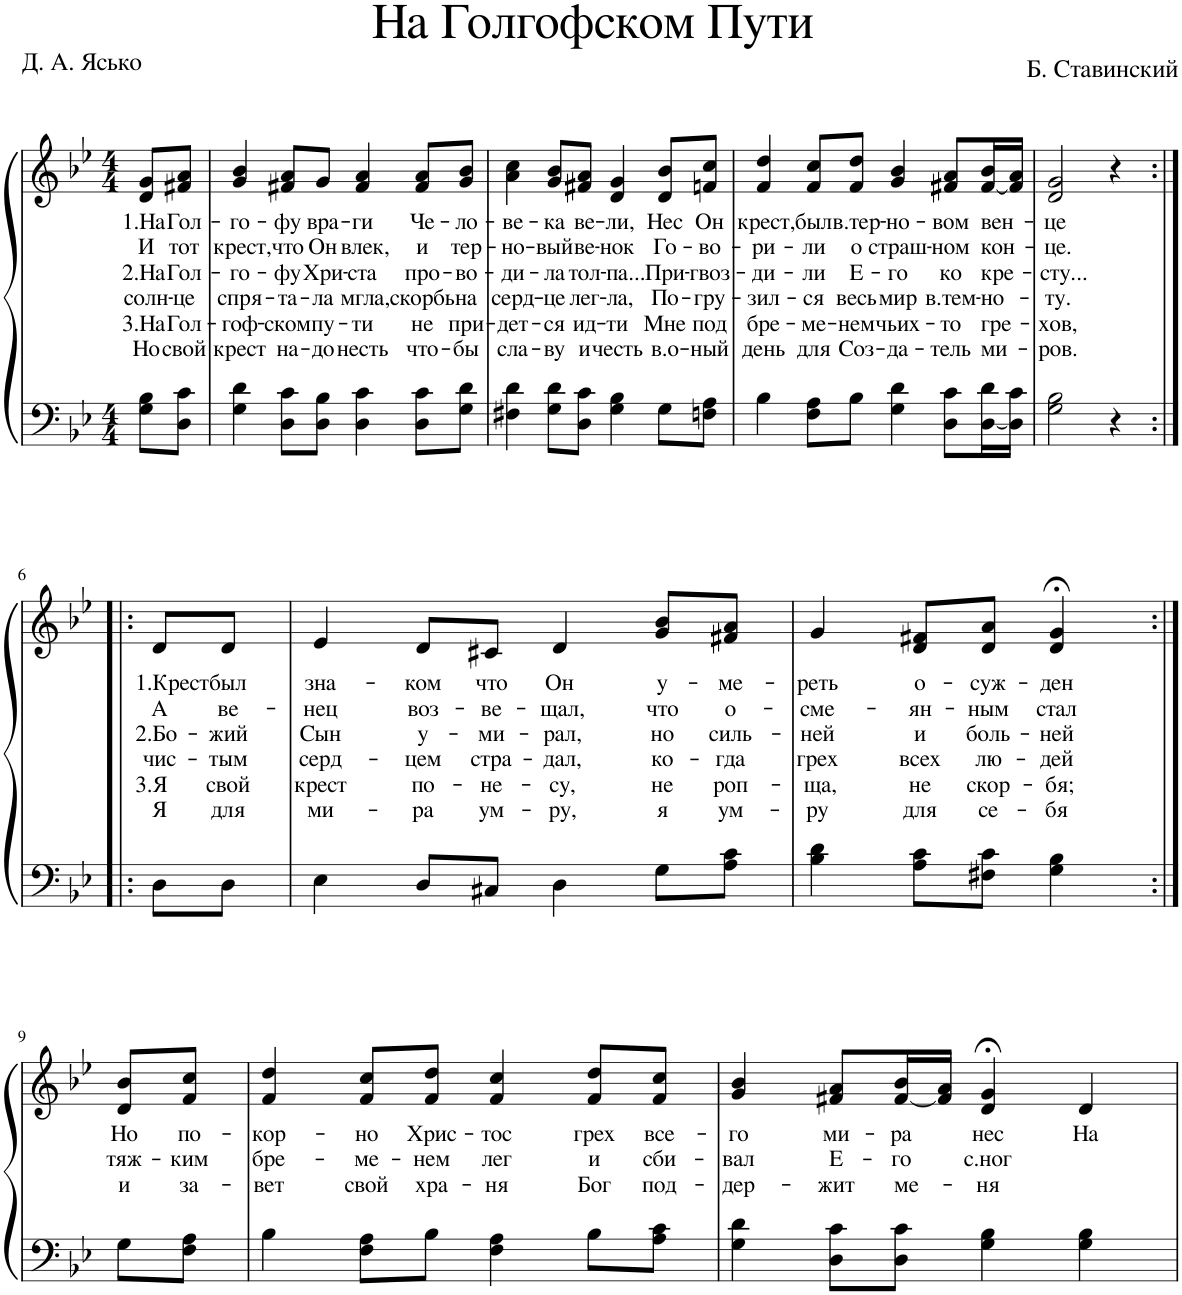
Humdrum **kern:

**kern	**kern	**text	**text	**text	**text	**text	**text
*part1	*part1	*part1	*part1	*part1	*part1	*part1	*part1
*staff2	*staff1	*staff1	*staff1	*staff1	*staff1	*staff1	*staff1
*I"Piano	*	*	*	*	*	*	*
*I'Pno.	*	*	*	*	*	*	*
*clefF4	*clefG2	*	*	*	*	*	*
*k[b-e-]	*k[b-e-]	*	*	*	*	*	*
*M4/4	*M4/4	*	*	*	*	*	*
=1	=1	=1	=1	=1	=1	=1	=1
!	!	!LO:LY:b	!LO:LY:b	!LO:LY:b	!LO:LY:b	!LO:LY:b	!LO:LY:b
8G\ 8B-\L	8d/ 8g/L	1.На	И	2.На	солн-	3.На	Но
!	!	!LO:LY:b	!LO:LY:b	!LO:LY:b	!LO:LY:b	!LO:LY:b	!LO:LY:b
8D\ 8c\J	8f#X/ 8a/J	Гол-	тот	Гол-	-це	Гол-	свой
=2	=2	=2	=2	=2	=2	=2	=2
!	!	!LO:LY:b	!LO:LY:b	!LO:LY:b	!LO:LY:b	!LO:LY:b	!LO:LY:b
4G\ 4d\	4g/ 4b-/	-го-	крест,	-го-	спря-	-гоф-	крест
!	!	!LO:LY:b	!LO:LY:b	!LO:LY:b	!LO:LY:b	!LO:LY:b	!LO:LY:b
8D\ 8c\L	8f#X/ 8a/L	-фу	что	-фу	-та-	-ском	на-
!	!	!LO:LY:b	!LO:LY:b	!LO:LY:b	!LO:LY:b	!LO:LY:b	!LO:LY:b
8D\ 8B-\J	8g/J	вра-	Он	Хри-	-ла	пу-	-до
!	!	!LO:LY:b	!LO:LY:b	!LO:LY:b	!LO:LY:b	!LO:LY:b	!LO:LY:b
4D\ 4c\	4f#/ 4a/	-ги	влек,	-ста	мгла,	-ти	несть
!	!	!LO:LY:b	!LO:LY:b	!LO:LY:b	!LO:LY:b	!LO:LY:b	!LO:LY:b
8D\ 8c\L	8f#/ 8a/L	Че-	и	про-	скорбь	не	что-
!	!	!LO:LY:b	!LO:LY:b	!LO:LY:b	!LO:LY:b	!LO:LY:b	!LO:LY:b
8G\ 8d\J	8g/ 8b-/J	-ло-	тер-	-во-	на	при-	-бы
=3	=3	=3	=3	=3	=3	=3	=3
!	!	!LO:LY:b	!LO:LY:b	!LO:LY:b	!LO:LY:b	!LO:LY:b	!LO:LY:b
4F#X\ 4d\	4a\ 4cc\	-ве-	-но-	-ди-	серд-	-дет-	сла-
!	!	!LO:LY:b	!LO:LY:b	!LO:LY:b	!LO:LY:b	!LO:LY:b	!LO:LY:b
8G\ 8d\L	8g/ 8b-/L	-ка	-вый	-ла	-це	-ся	-ву
!	!	!LO:LY:b	!LO:LY:b	!LO:LY:b	!LO:LY:b	!LO:LY:b	!LO:LY:b
8D\ 8c\J	8f#X/ 8a/J	ве-	ве-	тол-	лег-	ид-	и
!	!	!LO:LY:b	!LO:LY:b	!LO:LY:b	!LO:LY:b	!LO:LY:b	!LO:LY:b
4G\ 4B-\	4d/ 4g/	-ли,	-нок	-па...	-ла,	-ти	честь
!	!	!LO:LY:b	!LO:LY:b	!LO:LY:b	!LO:LY:b	!LO:LY:b	!LO:LY:b
8G\L	8d/ 8b-/L	Нес	Го-	При-	По-	Мне	в.о-
!	!	!LO:LY:b	!LO:LY:b	!LO:LY:b	!LO:LY:b	!LO:LY:b	!LO:LY:b
8Fn\ 8A\J	8fn/ 8cc/J	Он	-во-	-гвоз-	-гру-	под	-ный
=4	=4	=4	=4	=4	=4	=4	=4
!	!	!LO:LY:b	!LO:LY:b	!LO:LY:b	!LO:LY:b	!LO:LY:b	!LO:LY:b
4B-\	4f/ 4dd/	крест,	-ри-	-ди-	-зил-	бре-	день
!	!	!LO:LY:b	!LO:LY:b	!LO:LY:b	!LO:LY:b	!LO:LY:b	!LO:LY:b
8F\ 8A\L	8f/ 8cc/L	был	-ли	-ли	-ся	-ме-	для
!	!	!LO:LY:b	!LO:LY:b	!LO:LY:b	!LO:LY:b	!LO:LY:b	!LO:LY:b
8B-\J	8f/ 8dd/J	в.тер-	о	E-	весь	-нем	Соз-
!	!	!LO:LY:b	!LO:LY:b	!LO:LY:b	!LO:LY:b	!LO:LY:b	!LO:LY:b
4G\ 4d\	4g/ 4b-/	-но-	страш-	-го	мир	чьих-	-да-
!	!	!LO:LY:b	!LO:LY:b	!LO:LY:b	!LO:LY:b	!LO:LY:b	!LO:LY:b
8D\ 8c\L	8f#X/ 8a/L	-вом	-ном	ко	в.тем-	-то	-тель
!	!	!LO:LY:b	!LO:LY:b	!LO:LY:b	!LO:LY:b	!LO:LY:b	!LO:LY:b
[16D\ 16d\L	[16f#/ 16b-/L	вен-	кон-	кре-	-но-	гре-	ми-
16D\] 16c\JJ	16f#/] 16a/JJ	.	.	.	.	.	.
=5	=5	=5	=5	=5	=5	=5	=5
!	!	!LO:LY:b	!LO:LY:b	!LO:LY:b	!LO:LY:b	!LO:LY:b	!LO:LY:b
2G\ 2B-\	2d/ 2g/	-це	-це.	-сту...	-ту.	-хов,	-ров.
4r	4r	.	.	.	.	.	.
!!LO:LB:g=z
=6:|!|:	=6:|!|:	=6:|!|:	=6:|!|:	=6:|!|:	=6:|!|:	=6:|!|:	=6:|!|:
!	!	!LO:LY:b	!LO:LY:b	!LO:LY:b	!LO:LY:b	!LO:LY:b	!LO:LY:b
8D\L	8d/L	1.Крест	А	2.Бо-	чис-	3.Я	Я
!	!	!LO:LY:b	!LO:LY:b	!LO:LY:b	!LO:LY:b	!LO:LY:b	!LO:LY:b
8D\J	8d/J	был	ве-	-жий	-тым	свой	для
=7	=7	=7	=7	=7	=7	=7	=7
!	!	!LO:LY:b	!LO:LY:b	!LO:LY:b	!LO:LY:b	!LO:LY:b	!LO:LY:b
4E-\	4e-/	зна-	-нец	Сын	серд-	крест	ми-
!	!	!LO:LY:b	!LO:LY:b	!LO:LY:b	!LO:LY:b	!LO:LY:b	!LO:LY:b
8D/L	8d/L	-ком	воз-	у-	-цем	по-	-ра
!	!	!LO:LY:b	!LO:LY:b	!LO:LY:b	!LO:LY:b	!LO:LY:b	!LO:LY:b
8C#X/J	8c#X/J	что	-ве-	-ми-	стра-	-не-	ум-
!	!	!LO:LY:b	!LO:LY:b	!LO:LY:b	!LO:LY:b	!LO:LY:b	!LO:LY:b
4D\	4d/	Он	-щал,	-рал,	-дал,	-су,	-ру,
!	!	!LO:LY:b	!LO:LY:b	!LO:LY:b	!LO:LY:b	!LO:LY:b	!LO:LY:b
8G\L	8g/ 8b-/L	у-	что	но	ко-	не	я
!	!	!LO:LY:b	!LO:LY:b	!LO:LY:b	!LO:LY:b	!LO:LY:b	!LO:LY:b
8A\ 8c\J	8f#X/ 8a/J	-ме-	о-	силь-	-гда	роп-	ум-
=8	=8	=8	=8	=8	=8	=8	=8
!	!	!LO:LY:b	!LO:LY:b	!LO:LY:b	!LO:LY:b	!LO:LY:b	!LO:LY:b
4B-\ 4d\	4g/	-реть	-сме-	-ней	грех	-ща,	-ру
!	!	!LO:LY:b	!LO:LY:b	!LO:LY:b	!LO:LY:b	!LO:LY:b	!LO:LY:b
8A\ 8c\L	8d/ 8f#X/L	о-	-ян-	и	всех	не	для
!	!	!LO:LY:b	!LO:LY:b	!LO:LY:b	!LO:LY:b	!LO:LY:b	!LO:LY:b
8F#X\ 8c\J	8d/ 8a/J	-суж-	-ным	боль-	лю-	скор-	се-
!	!	!LO:LY:b	!LO:LY:b	!LO:LY:b	!LO:LY:b	!LO:LY:b	!LO:LY:b
4G\ 4B-\	4d/;< 4g/;<	-ден	стал	-ней	-дей	-бя;	-бя
!!LO:LB:g=z
=9:|!	=9:|!	=9:|!	=9:|!	=9:|!	=9:|!	=9:|!	=9:|!
!	!	!LO:LY:b	!LO:LY:b	!LO:LY:b	!	!	!
8G\L	8d/ 8b-/L	Но	тяж-	и	.	.	.
!	!	!LO:LY:b	!LO:LY:b	!LO:LY:b	!	!	!
8F\ 8A\J	8f/ 8cc/J	по-	-ким	за-	.	.	.
=10	=10	=10	=10	=10	=10	=10	=10
!	!	!LO:LY:b	!LO:LY:b	!LO:LY:b	!	!	!
4B-\	4f/ 4dd/	-кор-	бре-	-вет	.	.	.
!	!	!LO:LY:b	!LO:LY:b	!LO:LY:b	!	!	!
8F\ 8A\L	8f/ 8cc/L	-но	-ме-	свой	.	.	.
!	!	!LO:LY:b	!LO:LY:b	!LO:LY:b	!	!	!
8B-\J	8f/ 8dd/J	Хрис-	-нем	хра-	.	.	.
!	!	!LO:LY:b	!LO:LY:b	!LO:LY:b	!	!	!
4F\ 4A\	4f/ 4cc/	-тос	лег	-ня	.	.	.
!	!	!LO:LY:b	!LO:LY:b	!LO:LY:b	!	!	!
8B-\L	8f/ 8dd/L	грех	и	Бог	.	.	.
!	!	!LO:LY:b	!LO:LY:b	!LO:LY:b	!	!	!
8A\ 8c\J	8f/ 8cc/J	все-	сби-	под-	.	.	.
=11	=11	=11	=11	=11	=11	=11	=11
!	!	!LO:LY:b	!LO:LY:b	!LO:LY:b	!	!	!
4G\ 4d\	4g/ 4b-/	-го	-вал	-дер-	.	.	.
!	!	!LO:LY:b	!LO:LY:b	!LO:LY:b	!	!	!
8D\ 8c\L	8f#X/ 8a/L	ми-	Е-	-жит	.	.	.
!	!	!LO:LY:b	!LO:LY:b	!LO:LY:b	!	!	!
8D\ 8c\J	[16f#/ 16b-/L	-ра	-го	ме-	.	.	.
.	16f#/] 16a/JJ	.	.	.	.	.	.
!	!	!LO:LY:b	!LO:LY:b	!LO:LY:b	!	!	!
4G\ 4B-\	4d/;< 4g/;<	нес	с.ног	-ня	.	.	.
!	!	!LO:LY:b	!	!	!	!	!
4G\ 4B-\	4d/	На	.	.	.	.	.
=	=	=	=	=	=	=	=
*-	*-	*-	*-	*-	*-	*-	*-
